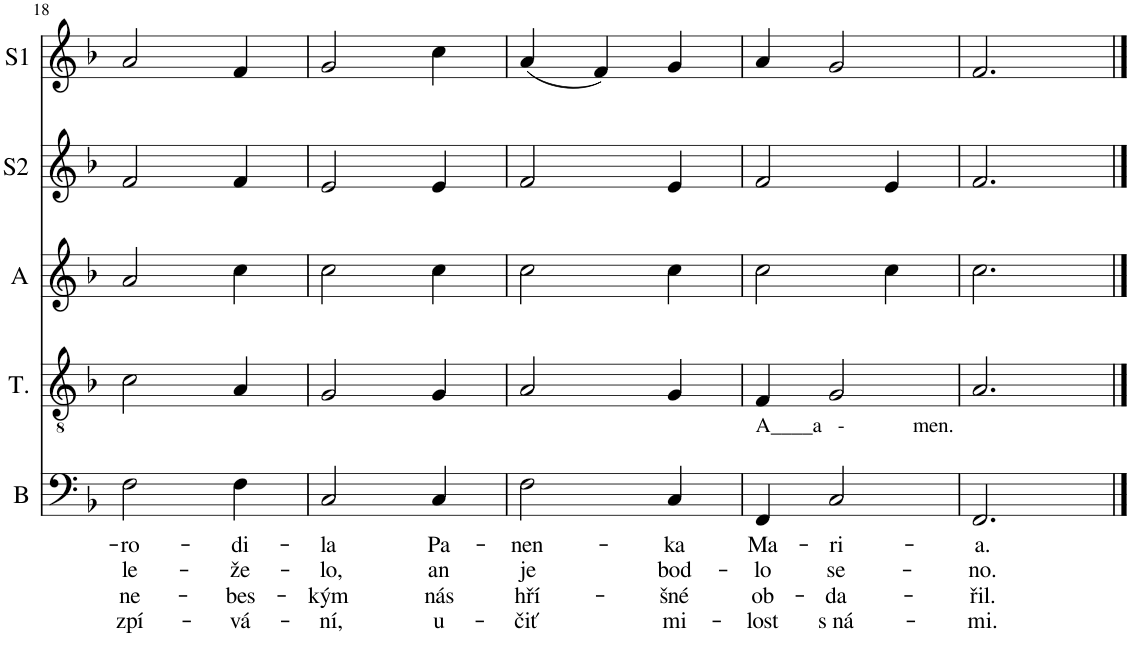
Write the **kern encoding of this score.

**kern	**text	**text	**text	**text	**kern	**kern	**kern	**kern
*part5	*part5	*part5	*part5	*part5	*part4	*part3	*part2	*part1
*staff5	*staff5	*staff5	*staff5	*staff5	*staff4	*staff3	*staff2	*staff1
*I"Bass	*	*	*	*	*I"Tenor	*I"Alt	*I"Sopran2	*I"Sopran1
*I'B	*	*	*	*	*I'T.	*I'A	*I'S2	*I'S1
!!LO:PB:g=z
*clefF4	*	*	*	*	*clefGv2	*clefG2	*clefG2	*clefG2
*k[b-]	*	*	*	*	*k[b-]	*k[b-]	*k[b-]	*k[b-]
*M3/4	*	*	*	*	*M3/4	*M3/4	*M3/4	*M3/4
=18	=18	=18	=18	=18	=18	=18	=18	=18
!	!LO:LY:b	!LO:LY:b	!LO:LY:b	!LO:LY:b	!	!	!	!
2F\	-ro-	le-	ne-	zpí-	2c\	2a/	2f/	2a/
!	!LO:LY:b	!LO:LY:b	!LO:LY:b	!LO:LY:b	!	!	!	!
4F\	-di-	-že-	-bes-	-vá-	4A/	4cc\	4f/	4f/
=19	=19	=19	=19	=19	=19	=19	=19	=19
!	!LO:LY:b	!LO:LY:b	!LO:LY:b	!LO:LY:b	!	!	!	!
2C/	-la	-lo,	-kým	-ní,	2G/	2cc\	2e/	2g/
!	!LO:LY:b	!LO:LY:b	!LO:LY:b	!LO:LY:b	!	!	!	!
4C/	Pa-	an	nás	u-	4G/	4cc\	4e/	4cc\
=20	=20	=20	=20	=20	=20	=20	=20	=20
!	!LO:LY:b	!LO:LY:b	!LO:LY:b	!LO:LY:b	!	!	!	!
2F\	-nen-	je	hří-	-čiť	2A/	2cc\	2f/	(4a/
.	.	.	.	.	.	.	.	4f/)
!	!LO:LY:b	!LO:LY:b	!LO:LY:b	!LO:LY:b	!	!	!	!
4C/	-ka	bod-	-šné	mi-	4G/	4cc\	4e/	4g/
=21	=21	=21	=21	=21	=21	=21	=21	=21
!LO:TX:a:t=A____a   -             men.	!	!	!	!	!	!	!	!
!	!LO:LY:b	!LO:LY:b	!LO:LY:b	!LO:LY:b	!	!	!	!
4FF/	Ma-	-lo	ob-	-lost	4F/	2cc\	2f/	4a/
!	!LO:LY:b	!LO:LY:b	!LO:LY:b	!LO:LY:b	!	!	!	!
2C/	-ri-	se-	-da-	s ná-	2G/	.	.	2g/
.	.	.	.	.	.	4cc\	4e/	.
=22	=22	=22	=22	=22	=22	=22	=22	=22
!	!LO:LY:b	!LO:LY:b	!LO:LY:b	!LO:LY:b	!	!	!	!
2.FF/	-a.	-no.	-řil.	-mi.	2.A/	2.cc\	2.f/	2.f/
==	==	==	==	==	==	==	==	==
*-	*-	*-	*-	*-	*-	*-	*-	*-
